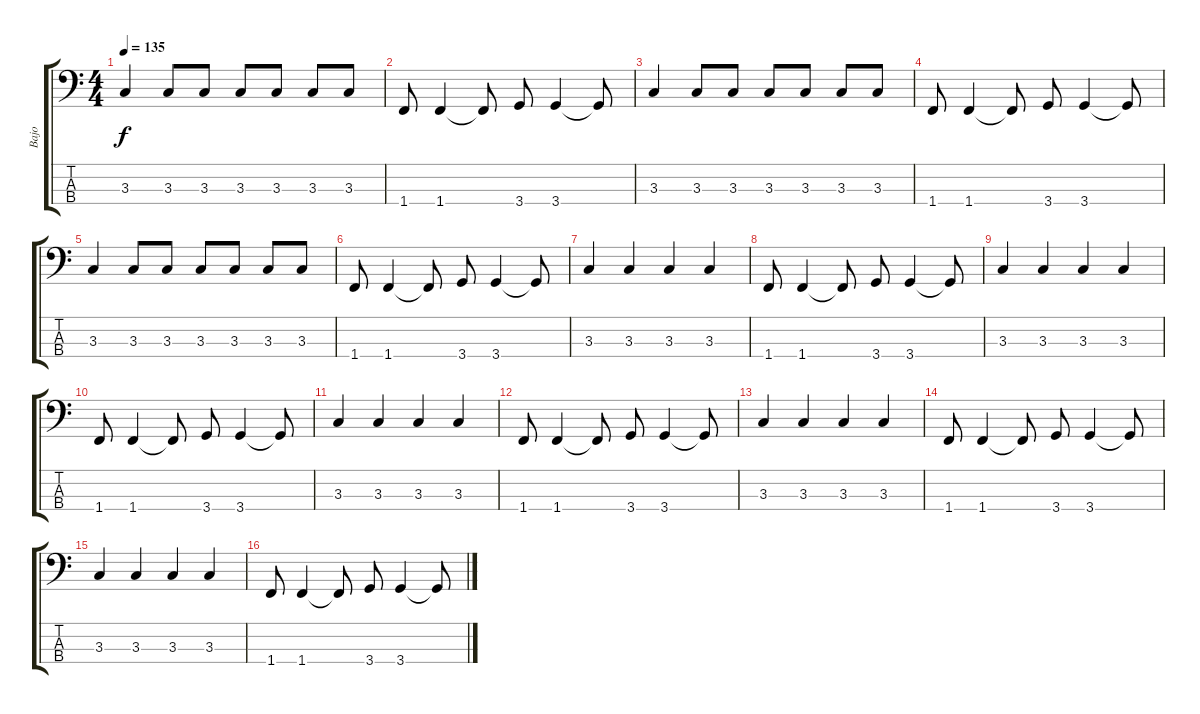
\track ("Bajo" "Bajo") {instrument electricbassfinger}
\staff {score tabs}
\tuning (G2 D2 A1 E1) {hide}
\ts (4 4)
\tempo 135
\clef f4
\ks c
3.3.4{dy f} 3.3.8 3.3.8 3.3.8 3.3.8 3.3.8 3.3.8 |
1.4.8 1.4.4 1.4{t}.8 3.4.8 3.4.4 3.4{t}.8 |
3.3.4 3.3.8 3.3.8 3.3.8 3.3.8 3.3.8 3.3.8 |
1.4.8 1.4.4 1.4{t}.8 3.4.8 3.4.4 3.4{t}.8 |
3.3.4 3.3.8 3.3.8 3.3.8 3.3.8 3.3.8 3.3.8 |
1.4.8 1.4.4 1.4{t}.8 3.4.8 3.4.4 3.4{t}.8 |
3.3.4 3.3.4 3.3.4 3.3.4 |
1.4.8 1.4.4 1.4{t}.8 3.4.8 3.4.4 3.4{t}.8 |
3.3.4 3.3.4 3.3.4 3.3.4 |
1.4.8 1.4.4 1.4{t}.8 3.4.8 3.4.4 3.4{t}.8 |
3.3.4 3.3.4 3.3.4 3.3.4 |
1.4.8 1.4.4 1.4{t}.8 3.4.8 3.4.4 3.4{t}.8 |
3.3.4 3.3.4 3.3.4 3.3.4 |
1.4.8 1.4.4 1.4{t}.8 3.4.8 3.4.4 3.4{t}.8 |
3.3.4 3.3.4 3.3.4 3.3.4 |
1.4.8 1.4.4 1.4{t}.8 3.4.8 3.4.4 3.4{t}.8
